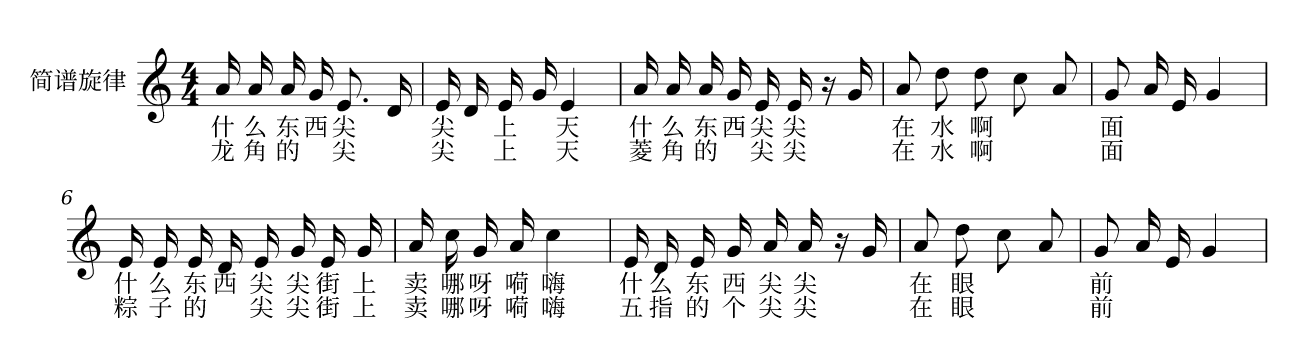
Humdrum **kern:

**kern	**text	**text
*part1	*part1	*part1
*staff1	*staff1	*staff1
*I"简谱旋律	*	*
*k[]	*	*
*M4/4	*	*
=1	=1	=1
16a	什	龙
16a	么	角
16a	东	的
16g	西	.
8.e	尖	尖
16d	.	.
=2	=2	=2
16e	尖	尖
16d	.	.
16e	上	上
16g	.	.
4e	天	天
=3	=3	=3
16a	什	菱
16a	么	角
16a	东	的
16g	西	.
16e	尖	尖
16e	尖	尖
16r	.	.
16g	.	.
=4	=4	=4
8a	在	在
8dd	水	水
8dd	啊	啊
8cc	.	.
8a	.	.
=5	=5	=5
8g	面	面
16a	.	.
16e	.	.
4g	.	.
=6	=6	=6
16e	什	粽
16e	么	子
16e	东	的
16d	西	.
16e	尖	尖
16g	尖	尖
16e	街	街
16g	上	上
=7	=7	=7
16a	卖	卖
16cc	哪	哪
16g	呀	呀
16a	嗬	嗬
4cc	嗨	嗨
=8	=8	=8
16e	什	五
16d	么	指
16e	东	的
16g	西	个
16a	尖	尖
16a	尖	尖
16r	.	.
16g	.	.
=9	=9	=9
8a	在	在
8dd	眼	眼
8cc	.	.
8a	.	.
=10	=10	=10
8g	前	前
16a	.	.
16e	.	.
4g	.	.
=	=	=
*-	*-	*-
